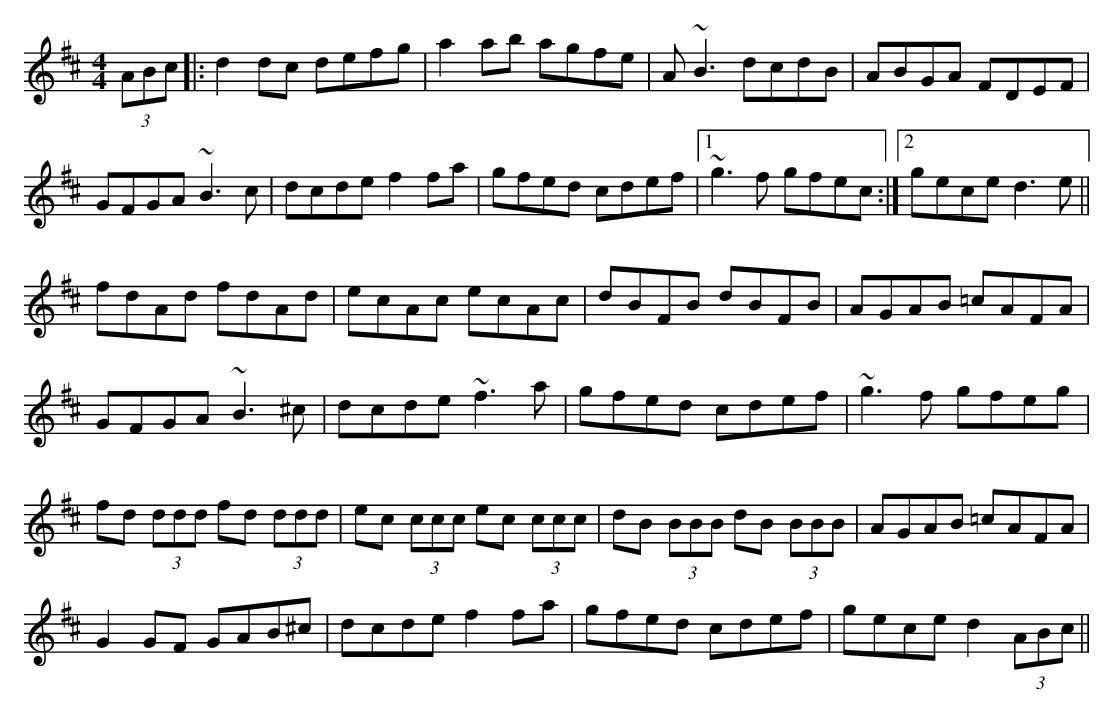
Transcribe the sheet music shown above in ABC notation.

X:1
M:4/4
K:D
(3ABc|:d2 dc defg|a2 ab agfe|A~B3 dcdB|ABGA FDEF|
GFGA ~B3c|dcde f2 fa|gfed cdef|1 ~g3f gfec:|2 gece d3 e||
fdAd fdAd|ecAc ecAc|dBFB dBFB|AGAB =cAFA|
GFGA ~B3^c|dcde ~f3 a|gfed cdef|~g3f gfeg|
fd (3ddd fd (3ddd|ec (3ccc ec (3ccc|dB (3BBB dB (3BBB|AGAB =cAFA|
G2 GF GAB^c|dcde f2 fa|gfed cdef|gece d2 (3ABc||
